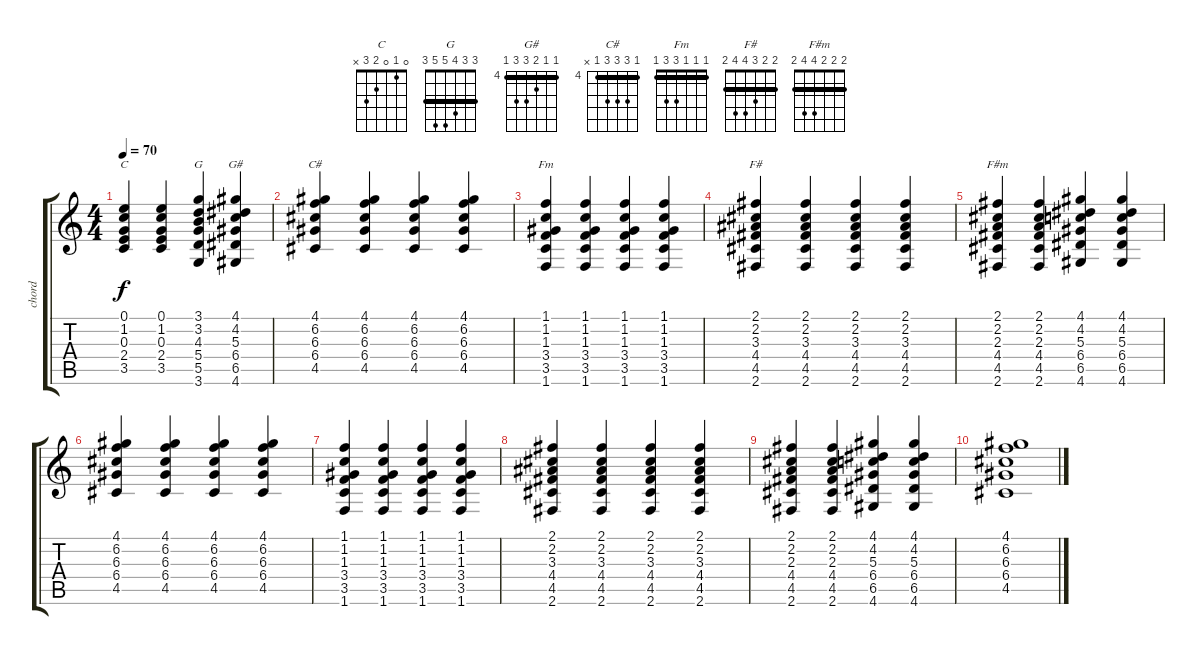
\track ("chord" "chord") {instrument electricguitarjazz}
\staff {score tabs}
\tuning (E4 B3 G3 D3 A2 E2) {hide}
\chord ("C" 0 1 0 2 3 x)
\chord ("G" 3 3 4 5 5 3) {barre 3}
\chord ("G#" 4 4 5 6 6 4) {firstfret 4 barre 4}
\chord ("C#" 4 6 6 6 4 x) {firstfret 4 barre 4}
\chord ("Fm" 1 1 1 3 3 1) {barre 1}
\chord ("F#" 2 2 3 4 4 2) {barre 2}
\chord ("F#m" 2 2 2 4 4 2) {barre 2}
\ts (4 4)
\tempo 70
\clef g2
\ks c
(0.1 1.2 0.3 2.4 3.5).4{ch "C" dy f} (0.1 1.2 0.3 2.4 3.5).4 (3.1 3.2 4.3 5.4 5.5 3.6).4{ch "G"} (4.1 4.2 5.3 6.4 6.5 4.6).4{ch "G#"} |
(4.1 6.2 6.3 6.4 4.5).4{ch "C#"} (4.1 6.2 6.3 6.4 4.5).4 (4.1 6.2 6.3 6.4 4.5).4 (4.1 6.2 6.3 6.4 4.5).4 |
(1.1 1.2 1.3 3.4 3.5 1.6).4{ch "Fm"} (1.1 1.2 1.3 3.4 3.5 1.6).4 (1.1 1.2 1.3 3.4 3.5 1.6).4 (1.1 1.2 1.3 3.4 3.5 1.6).4 |
(2.1 2.2 3.3 4.4 4.5 2.6).4{ch "F#"} (2.1 2.2 3.3 4.4 4.5 2.6).4 (2.1 2.2 3.3 4.4 4.5 2.6).4 (2.1 2.2 3.3 4.4 4.5 2.6).4 |
(2.1 2.2 2.3 4.4 4.5 2.6).4{ch "F#m"} (2.1 2.2 2.3 4.4 4.5 2.6).4 (4.1 4.2 5.3 6.4 6.5 4.6).4 (4.1 4.2 5.3 6.4 6.5 4.6).4 |
(4.1 6.2 6.3 6.4 4.5).4 (4.1 6.2 6.3 6.4 4.5).4 (4.1 6.2 6.3 6.4 4.5).4 (4.1 6.2 6.3 6.4 4.5).4 |
(1.1 1.2 1.3 3.4 3.5 1.6).4 (1.1 1.2 1.3 3.4 3.5 1.6).4 (1.1 1.2 1.3 3.4 3.5 1.6).4 (1.1 1.2 1.3 3.4 3.5 1.6).4 |
(2.1 2.2 3.3 4.4 4.5 2.6).4 (2.1 2.2 3.3 4.4 4.5 2.6).4 (2.1 2.2 3.3 4.4 4.5 2.6).4 (2.1 2.2 3.3 4.4 4.5 2.6).4 |
(2.1 2.2 2.3 4.4 4.5 2.6).4 (2.1 2.2 2.3 4.4 4.5 2.6).4 (4.1 4.2 5.3 6.4 6.5 4.6).4 (4.1 4.2 5.3 6.4 6.5 4.6).4 |
(4.1 6.2 6.3 6.4 4.5).1
